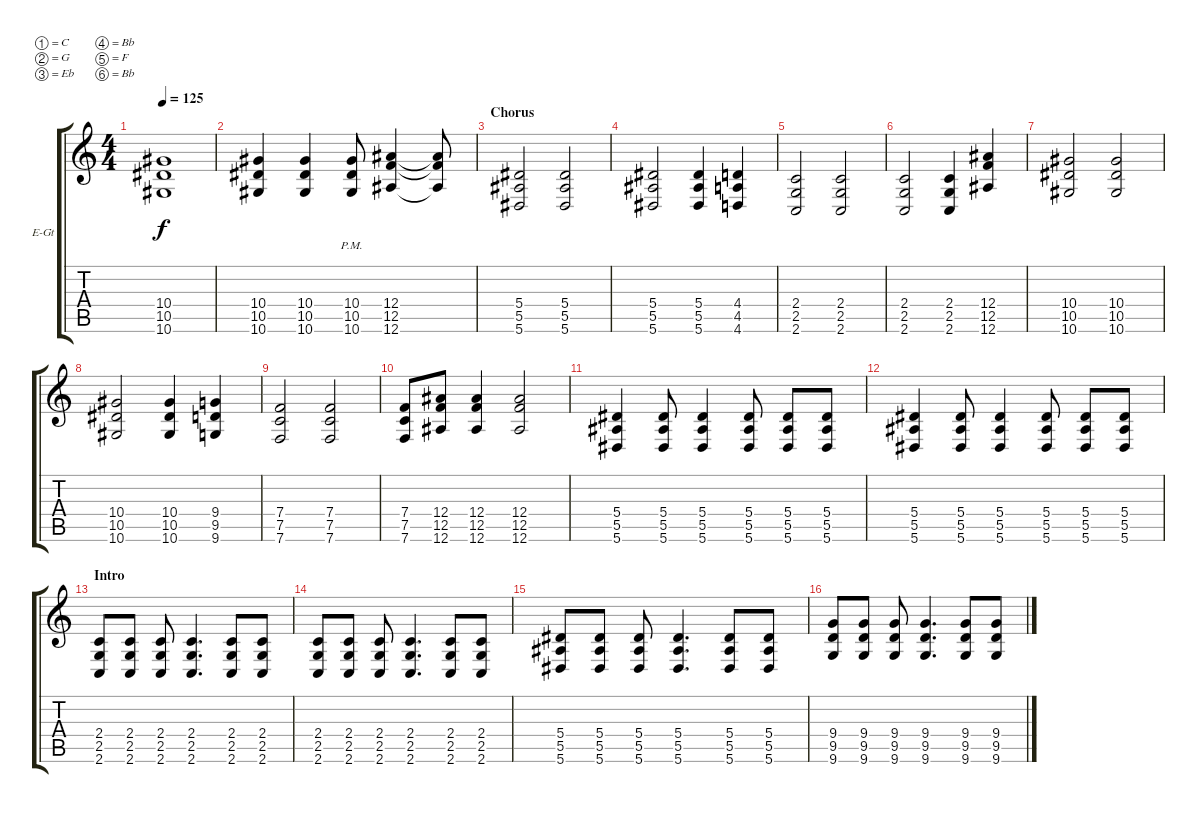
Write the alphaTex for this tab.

\bracketExtendMode groupsimilarinstruments
\firstSystemTrackNameOrientation horizontal
\otherSystemsTrackNameOrientation horizontal
\track ("Rythm (Ben Burnley)" "E-Gt") {instrument overdrivenguitar}
\staff {score tabs}
\tuning (C4 G3 Eb3 Bb2 F2 Bb1)
\ts (4 4)
\tempo 125
\clef g2
\ks c
(10.4 10.5 10.6).1{dy f} |
(10.4 10.5 10.6).4 (10.4 10.5 10.6).4 (10.4 10.5{pm} 10.6).8 (12.4 12.5 12.6).4 (12.4{t} 12.5{t} 12.6{t}).8 |
\section ("" "Chorus")
(5.4 5.5 5.6).2 (5.4 5.5 5.6).2 |
(5.4 5.5 5.6).2 (5.4 5.5 5.6).4 (4.4 4.5 4.6).4 |
(2.4 2.5 2.6).2 (2.4 2.5 2.6).2 |
(2.4 2.5 2.6).2 (2.4 2.5 2.6).4 (12.4 12.5 12.6).4 |
(10.4 10.5 10.6).2 (10.4 10.5 10.6).2 |
(10.4 10.5 10.6).2 (10.4 10.5 10.6).4 (9.4 9.5 9.6).4 |
(7.4 7.5 7.6).2 (7.4 7.5 7.6).2 |
(7.4 7.5 7.6).8 (12.4 12.5 12.6).8 (12.4 12.5 12.6).4 (12.4 12.5 12.6).2 |
(5.4 5.5 5.6).4 (5.4 5.5 5.6).8 (5.4 5.5 5.6).4 (5.4 5.5 5.6).8 (5.4 5.5 5.6).8 (5.4 5.5 5.6).8 |
(5.4 5.5 5.6).4 (5.4 5.5 5.6).8 (5.4 5.5 5.6).4 (5.4 5.5 5.6).8 (5.4 5.5 5.6).8 (5.4 5.5 5.6).8 |
\section ("" "Intro")
(2.4 2.5 2.6).8 (2.4 2.5 2.6).8 (2.4 2.5 2.6).8 (2.4 2.5 2.6).4{d} (2.4 2.5 2.6).8 (2.4 2.5 2.6).8 |
(2.4 2.5 2.6).8 (2.4 2.5 2.6).8 (2.4 2.5 2.6).8 (2.4 2.5 2.6).4{d} (2.4 2.5 2.6).8 (2.4 2.5 2.6).8 |
(5.4 5.5 5.6).8 (5.4 5.5 5.6).8 (5.4 5.5 5.6).8 (5.4 5.5 5.6).4{d} (5.4 5.5 5.6).8 (5.4 5.5 5.6).8 |
(9.4 9.5 9.6).8 (9.4 9.5 9.6).8 (9.4 9.5 9.6).8 (9.4 9.5 9.6).4{d} (9.4 9.5 9.6).8 (9.4 9.5 9.6).8
